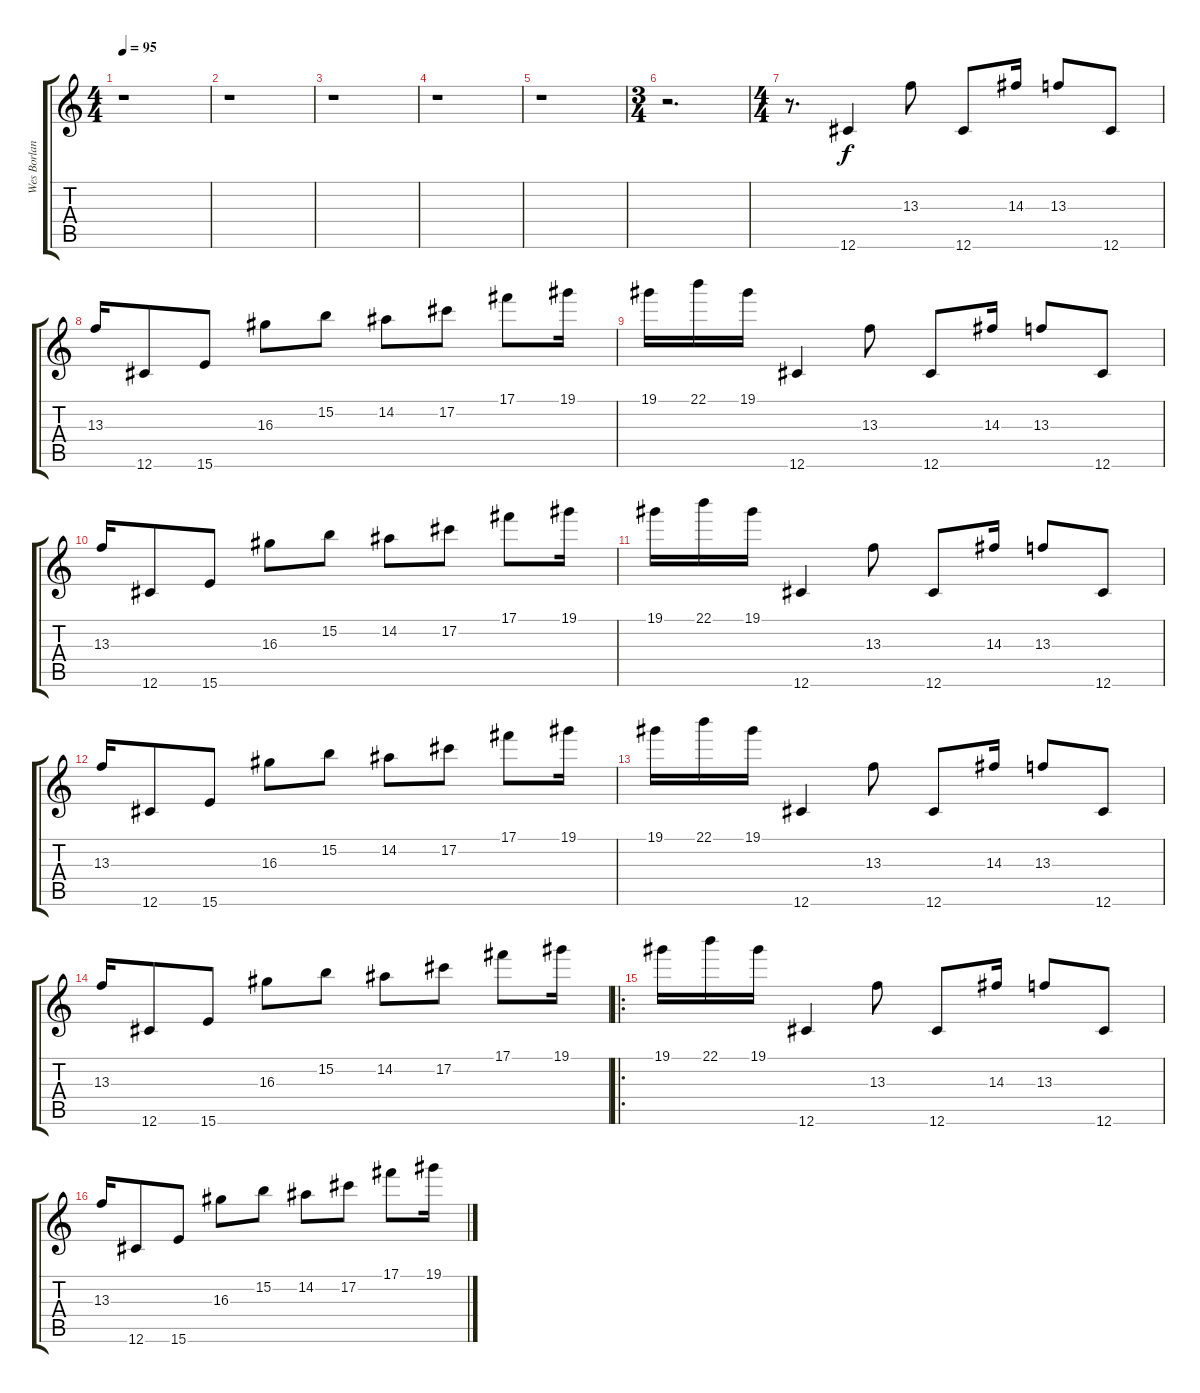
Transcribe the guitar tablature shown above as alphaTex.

\track ("Wes Borland (3rd Guitar, Delay)" "Wes Borlan") {instrument electricguitarclean}
\staff {score tabs}
\tuning (Db4 Ab3 E3 B2 Gb2 Db2) {hide}
\ts (4 4)
\tempo 95
\clef g2
\ks c
r.1{dy f} |
r.1 |
r.1 |
r.1 |
r.1 |
\ts (3 4)
r.2{d} |
\ts (4 4)
r.8{d} 12.6.4 13.3.8 12.6.8 14.3.16 13.3.8 12.6.8 |
13.3.16 12.6.8 15.6.8 16.3.8 15.2.8 14.2.8 17.2.8 17.1.8 19.1.16 |
19.1.16 22.1.16 19.1.16 12.6.4 13.3.8 12.6.8 14.3.16 13.3.8 12.6.8 |
13.3.16 12.6.8 15.6.8 16.3.8 15.2.8 14.2.8 17.2.8 17.1.8 19.1.16 |
19.1.16 22.1.16 19.1.16 12.6.4 13.3.8 12.6.8 14.3.16 13.3.8 12.6.8 |
13.3.16 12.6.8 15.6.8 16.3.8 15.2.8 14.2.8 17.2.8 17.1.8 19.1.16 |
19.1.16 22.1.16 19.1.16 12.6.4 13.3.8 12.6.8 14.3.16 13.3.8 12.6.8 |
13.3.16 12.6.8 15.6.8 16.3.8 15.2.8 14.2.8 17.2.8 17.1.8 19.1.16 |
\ro
19.1.16 22.1.16 19.1.16 12.6.4 13.3.8 12.6.8 14.3.16 13.3.8 12.6.8 |
13.3.16 12.6.8 15.6.8 16.3.8 15.2.8 14.2.8 17.2.8 17.1.8 19.1.16
